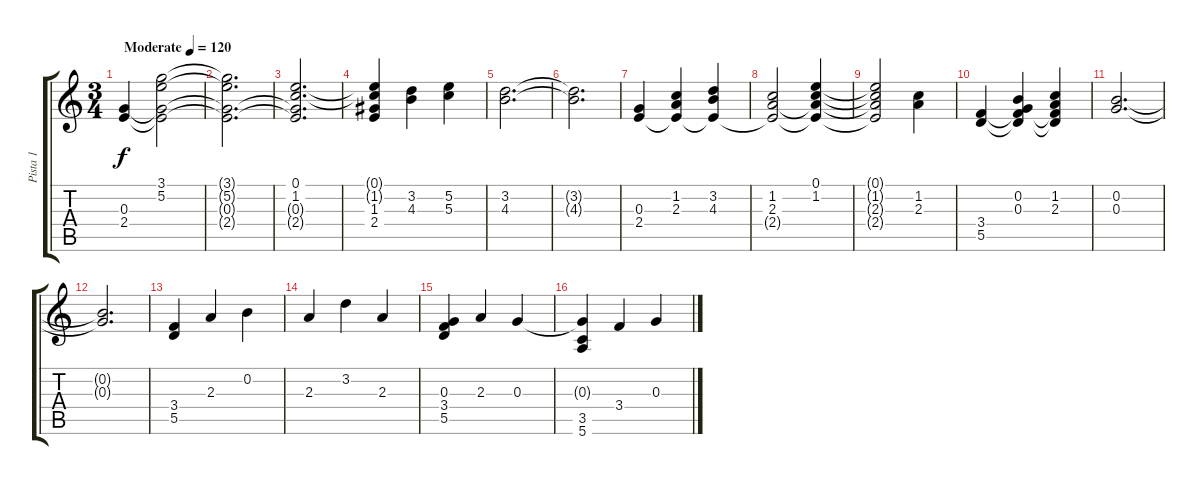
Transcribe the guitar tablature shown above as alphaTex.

\track ("Pista 1" "Pista 1") {instrument acousticguitarnylon bank 127}
\staff {score tabs}
\tuning (E4 B3 G3 D3 A2 E2) {hide}
\ts (3 4)
\tempo (120 "Moderate")
\clef g2
\ks c
(0.3 2.4).4{dy f instrument acousticguitarnylon} (3.1 5.2 0.3{t} 2.4{t}).2 |
(3.1{t} 5.2{t} 0.3{t} 2.4{t}).2{d} |
(0.1 1.2 0.3{t} 2.4{t}).2{d} |
(0.1{t} 1.2{t} 1.3 2.4).4 (3.2 4.3).4 (5.2 5.3).4 |
(3.2 4.3).2{d} |
(3.2{t} 4.3{t}).2{d} |
(0.3 2.4).4 (1.2 2.3 2.4{t}).4 (3.2 4.3 2.4{t}).4 |
(1.2 2.3 2.4{t}).2 (0.1 1.2 2.3{t} 2.4{t}).4 |
(0.1{t} 1.2{t} 2.3{t} 2.4{t}).2 (1.2 2.3).4 |
(3.4 5.5).4 (0.2 0.3 3.4{t} 5.5{t}).4 (1.2 2.3 3.4{t} 5.5{t}).4 |
(0.2 0.3).2{d} |
(0.2{t} 0.3{t}).2{d} |
(3.4 5.5).4 2.3.4 0.2.4 |
2.3.4 3.2.4 2.3.4 |
(0.3 3.4 5.5).4 2.3.4 0.3.4 |
(0.3{t} 3.5 5.6).4 3.4.4 0.3.4
